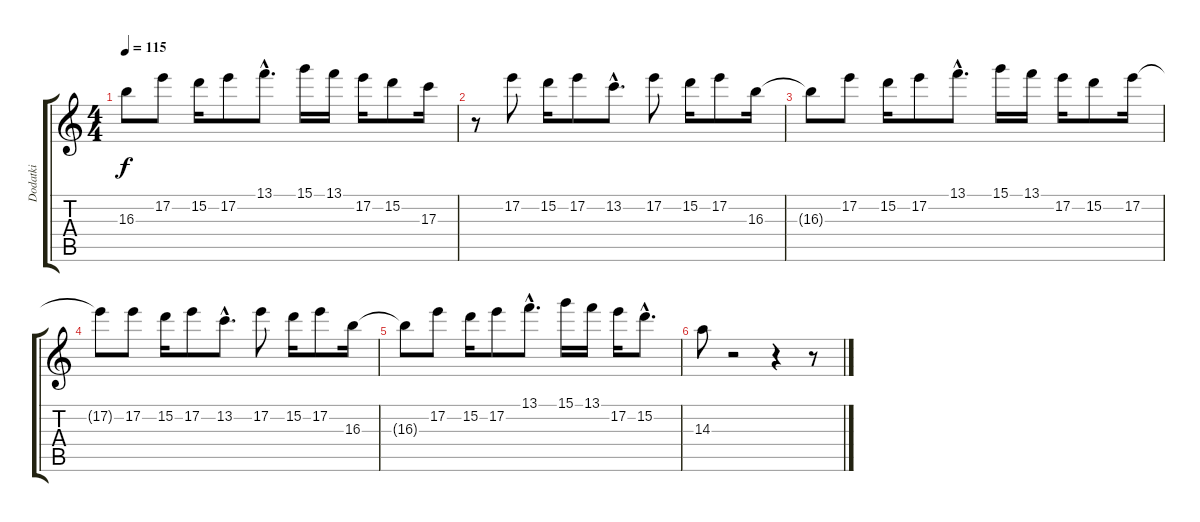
\track ("Dodatki" "Dodatki") {instrument overdrivenguitar}
\staff {score tabs}
\tuning (E4 B3 G3 D3 A2 E2) {hide}
\ts (4 4)
\tempo 115
\clef g2
\ks c
16.3{t}.8{dy f volume 13} 17.2.8 15.2.16 17.2.8 13.1{hac}.8{d} 15.1.16 13.1.16 17.2.16 15.2.8 17.3.16 |
r.8{volume 13} 17.2.8 15.2.16 17.2.8 13.2{hac}.8{d} 17.2.8 15.2.16 17.2.8 16.3.16 |
16.3{t}.8{volume 13} 17.2.8 15.2.16 17.2.8 13.1{hac}.8{d} 15.1.16 13.1.16 17.2.16 15.2.8 17.2.16 |
17.2{t}.8{volume 13} 17.2.8 15.2.16 17.2.8 13.2{hac}.8{d} 17.2.8 15.2.16 17.2.8 16.3.16 |
16.3{t}.8{volume 13} 17.2.8 15.2.16 17.2.8 13.1{hac}.8{d} 15.1.16 13.1.16 17.2.16 15.2{hac}.8{d} |
14.3.8{volume 13} r.2 r.4 r.8
